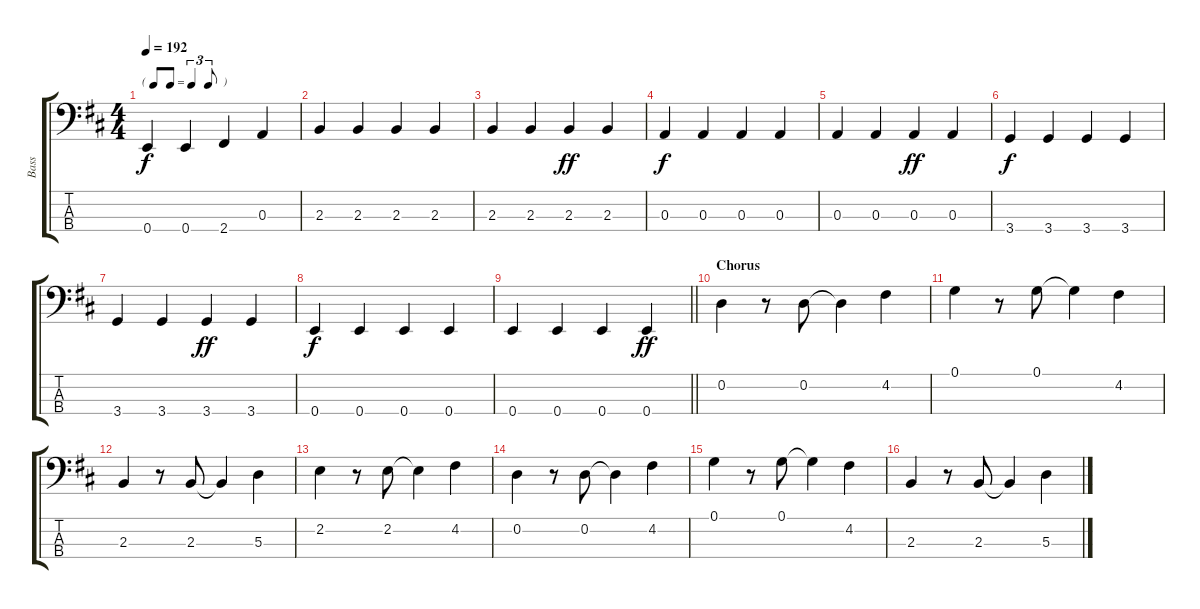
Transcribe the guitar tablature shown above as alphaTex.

\track ("Bass" "Bass") {instrument electricbassfinger}
\staff {score tabs}
\tuning (G2 D2 A1 E1) {hide}
\ts (4 4)
\tf triplet8th
\tempo 192
\clef f4
\ks bminor
0.4.4{dy f} 0.4.4 2.4.4 0.3.4 |
2.3.4 2.3.4 2.3.4 2.3.4 |
2.3.4 2.3.4 2.3.4{dy ff} 2.3.4 |
0.3.4{dy f} 0.3.4 0.3.4 0.3.4 |
0.3.4 0.3.4 0.3.4{dy ff} 0.3.4 |
3.4.4{dy f} 3.4.4 3.4.4 3.4.4 |
3.4.4 3.4.4 3.4.4{dy ff} 3.4.4 |
0.4.4{dy f} 0.4.4 0.4.4 0.4.4 |
\barLineRight lightlight
0.4.4 0.4.4 0.4.4 0.4.4{dy ff} |
\section ("" "Chorus")
0.2.4 r.8 0.2.8 0.2{t}.4 4.2.4 |
0.1.4 r.8 0.1.8 0.1{t}.4 4.2.4 |
2.3.4 r.8 2.3.8 2.3{t}.4 5.3.4 |
2.2.4 r.8 2.2.8 2.2{t}.4 4.2.4 |
0.2.4 r.8 0.2.8 0.2{t}.4 4.2.4 |
0.1.4 r.8 0.1.8 0.1{t}.4 4.2.4 |
2.3.4 r.8 2.3.8 2.3{t}.4 5.3.4
